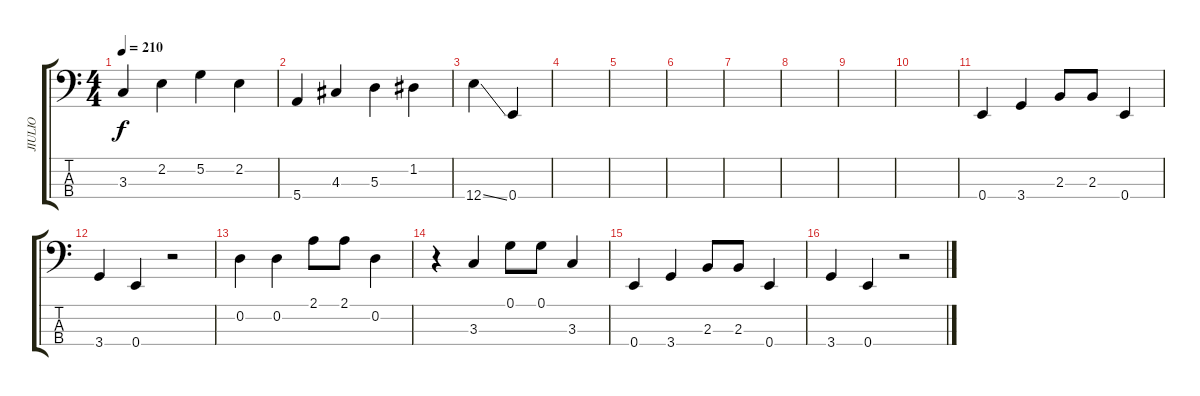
\track ("JIULIO" "JIULIO") {instrument electricbasspick}
\staff {score tabs}
\tuning (G2 D2 A1 E1) {hide}
\ts (4 4)
\tempo 210
\clef f4
\ks c
3.3.4{dy f} 2.2.4 5.2.4 2.2.4 |
5.4.4 4.3.4 5.3.4 1.2.4 |
12.4{ss}.4 0.4.4 |
|
|
|
|
|
|
|
0.4.4 3.4.4 2.3.8 2.3.8 0.4.4 |
3.4.4 0.4.4 r.2 |
0.2.4 0.2.4 2.1.8 2.1.8 0.2.4 |
r.4 3.3.4 0.1.8 0.1.8 3.3.4 |
0.4.4 3.4.4 2.3.8 2.3.8 0.4.4 |
3.4.4 0.4.4 r.2
